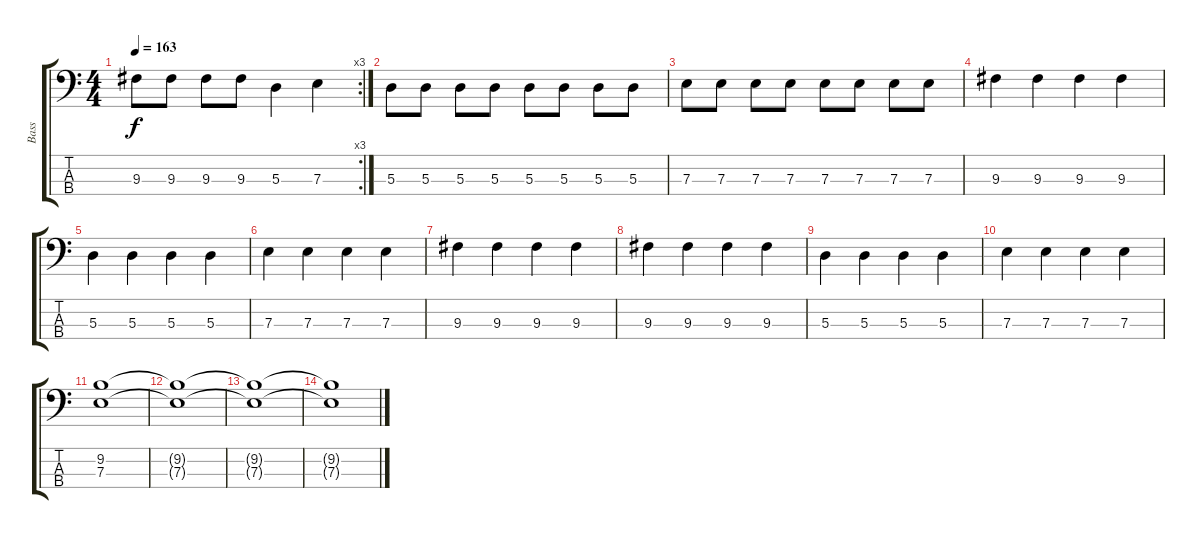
\track ("Bass" "Bass") {instrument electricbassfinger}
\staff {score tabs}
\tuning (G2 D2 A1 E1) {hide}
\rc 3
\ts (4 4)
\tempo 163
\clef f4
\ks c
9.3.8{dy f} 9.3.8 9.3.8 9.3.8 5.3.4 7.3.4 |
5.3.8 5.3.8 5.3.8 5.3.8 5.3.8 5.3.8 5.3.8 5.3.8 |
7.3.8 7.3.8 7.3.8 7.3.8 7.3.8 7.3.8 7.3.8 7.3.8 |
9.3.4 9.3.4 9.3.4 9.3.4 |
5.3.4 5.3.4 5.3.4 5.3.4 |
7.3.4 7.3.4 7.3.4 7.3.4 |
9.3.4 9.3.4 9.3.4 9.3.4 |
9.3.4 9.3.4 9.3.4 9.3.4 |
5.3.4 5.3.4 5.3.4 5.3.4 |
7.3.4 7.3.4 7.3.4 7.3.4 |
(9.2 7.3).1 |
(9.2{t} 7.3{t}).1 |
(9.2{t} 7.3{t}).1 |
(9.2{t} 7.3{t}).1
